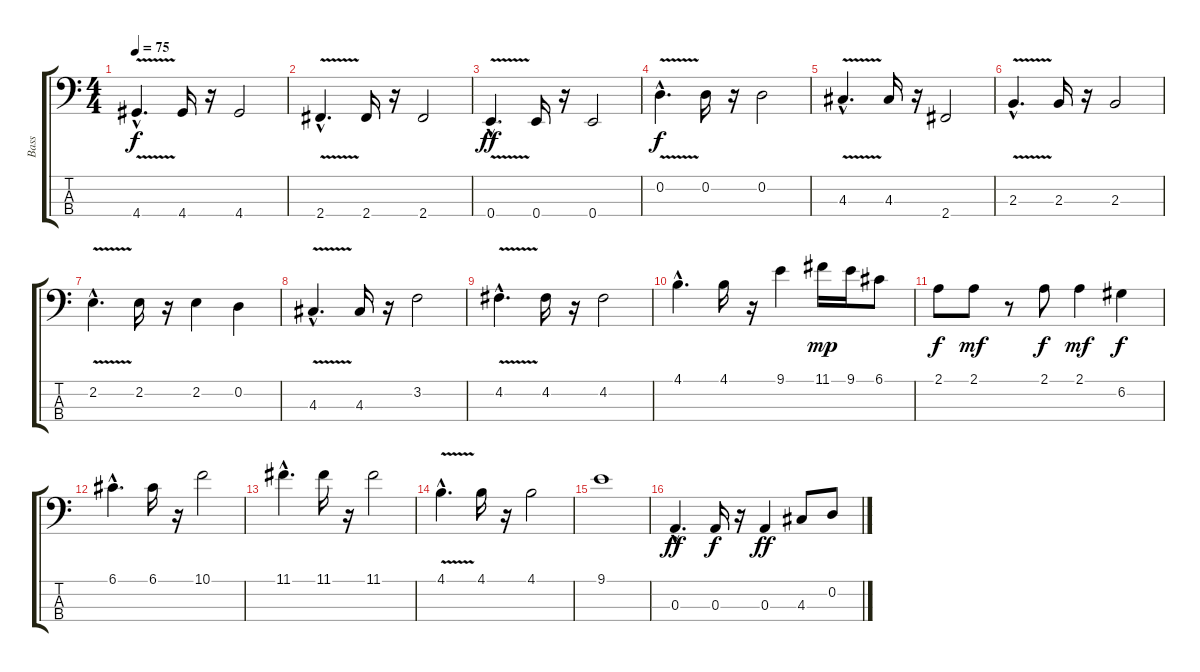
\track ("Bass" "Bass") {instrument electricbassfinger}
\staff {score tabs}
\tuning (G2 D2 A1 E1) {hide}
\ts (4 4)
\tempo 75
\clef f4
\ks c
4.4{v hac}.4{d dy f} 4.4.16 r.16 4.4.2 |
2.4{v hac}.4{d} 2.4.16 r.16 2.4.2 |
0.4{v hac}.4{d dy ff} 0.4.16 r.16 0.4.2 |
0.2{v hac}.4{d dy f} 0.2.16 r.16 0.2.2 |
4.3{v hac}.4{d} 4.3.16 r.16 2.4.2 |
2.3{v hac}.4{d} 2.3.16 r.16 2.3.2 |
2.2{v hac}.4{d} 2.2.16 r.16 2.2.4 0.2.4 |
4.3{v hac}.4{d} 4.3.16 r.16 3.2.2 |
4.2{v hac}.4{d} 4.2.16 r.16 4.2.2 |
4.1{hac}.4{d} 4.1.16 r.16 9.1.4 11.1.16{dy mp} 9.1.16 6.1.8 |
2.1.8{dy f} 2.1.8{dy mf} r.8 2.1.8{dy f} 2.1.4{dy mf} 6.2.4{dy f} |
6.1{hac}.4{d} 6.1.16 r.16 10.1.2 |
11.1{hac}.4{d} 11.1.16 r.16 11.1.2 |
4.1{v hac}.4{d} 4.1.16 r.16 4.1.2 |
9.1.1 |
0.3{hac}.4{d dy ff} 0.3.16{dy f} r.16 0.3.4{dy ff} 4.3.8 0.2.8
